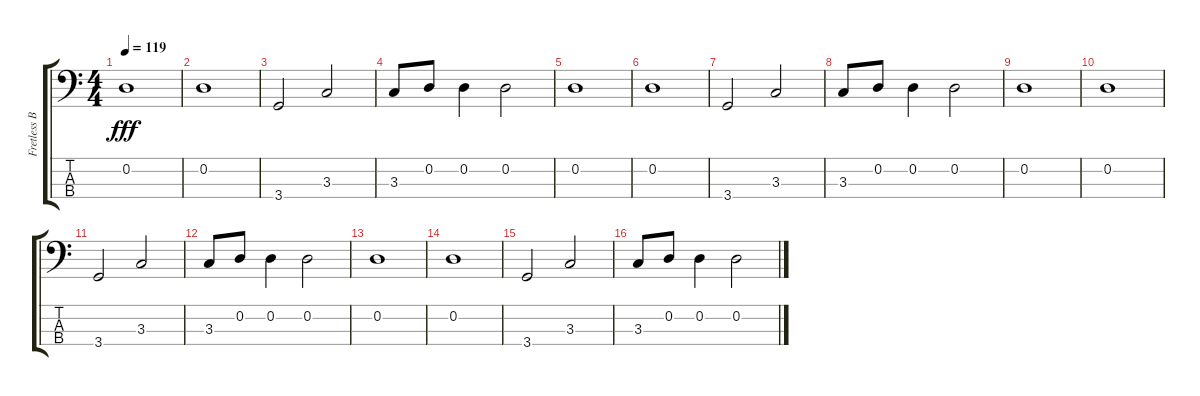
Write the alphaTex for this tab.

\track ("Fretless Bass" "Fretless B") {instrument fretlessbass}
\staff {score tabs}
\tuning (G2 D2 A1 E1) {hide}
\ts (4 4)
\tempo 119
\clef f4
\ks c
0.2.1{dy fff} |
0.2.1 |
3.4.2 3.3.2 |
3.3.8 0.2.8 0.2.4 0.2.2 |
0.2.1 |
0.2.1 |
3.4.2 3.3.2 |
3.3.8 0.2.8 0.2.4 0.2.2 |
0.2.1 |
0.2.1 |
3.4.2 3.3.2 |
3.3.8 0.2.8 0.2.4 0.2.2 |
0.2.1 |
0.2.1 |
3.4.2 3.3.2 |
3.3.8 0.2.8 0.2.4 0.2.2
